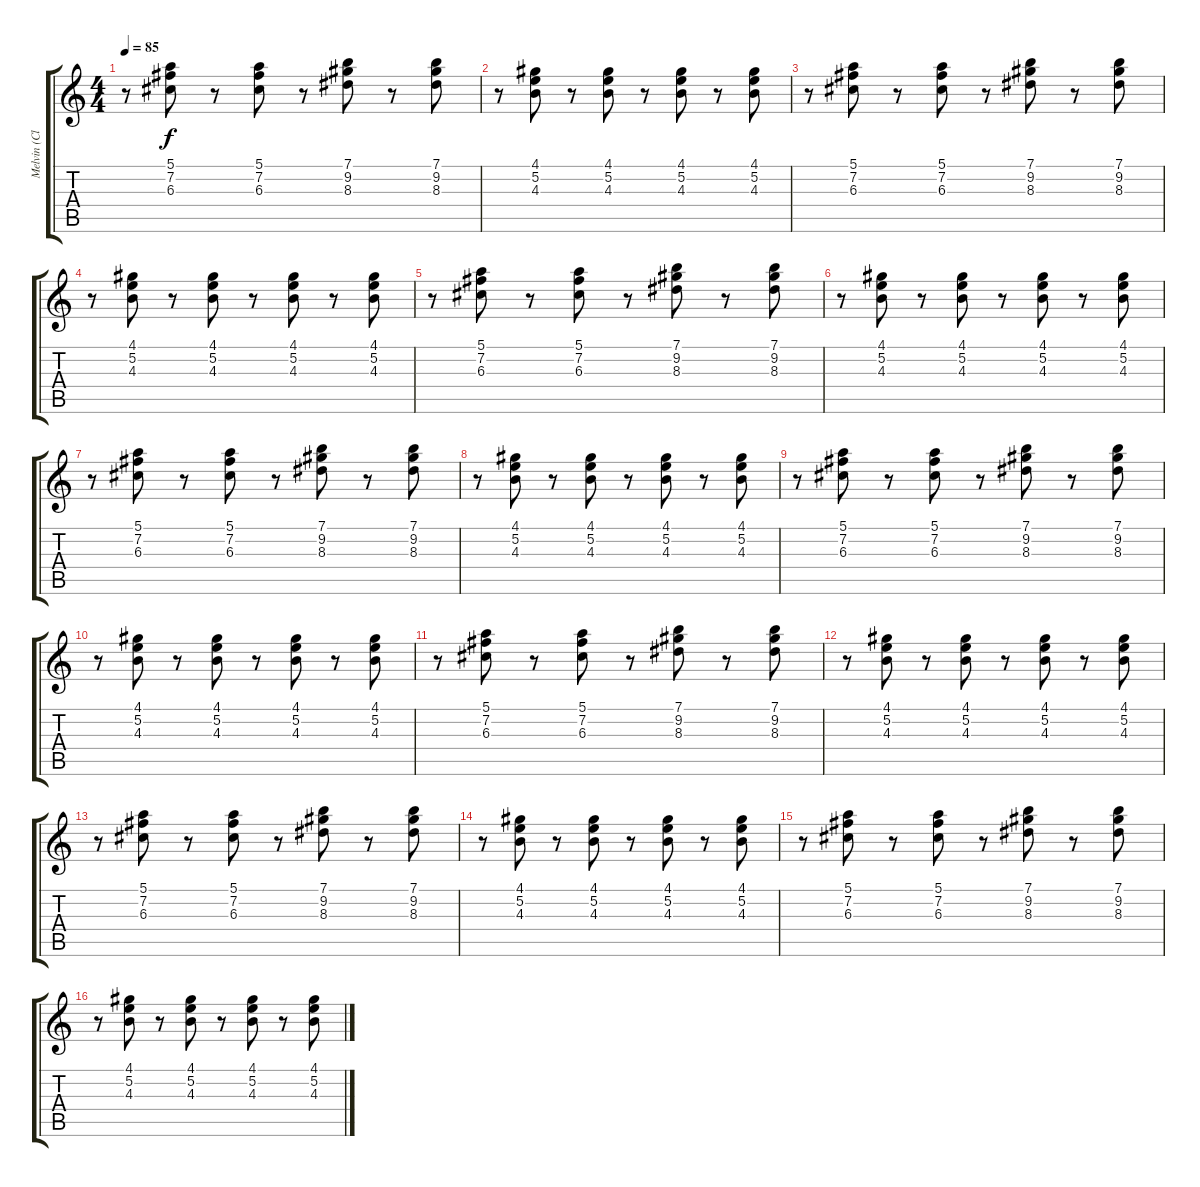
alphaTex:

\track ("Melvin (Clean Guitar)" "Melvin (Cl") {instrument electricguitarclean}
\staff {score tabs}
\tuning (E4 B3 G3 D3 A2 E2) {hide}
\ts (4 4)
\tempo 85
\clef g2
\ks c
r.8{dy f} (5.1 7.2 6.3).8 r.8 (5.1 7.2 6.3).8 r.8 (7.1 9.2 8.3).8 r.8 (7.1 9.2 8.3).8 |
r.8 (4.1 5.2 4.3).8 r.8 (4.1 5.2 4.3).8 r.8 (4.1 5.2 4.3).8 r.8 (4.1 5.2 4.3).8 |
r.8 (5.1 7.2 6.3).8 r.8 (5.1 7.2 6.3).8 r.8 (7.1 9.2 8.3).8 r.8 (7.1 9.2 8.3).8 |
r.8 (4.1 5.2 4.3).8 r.8 (4.1 5.2 4.3).8 r.8 (4.1 5.2 4.3).8 r.8 (4.1 5.2 4.3).8 |
r.8 (5.1 7.2 6.3).8 r.8 (5.1 7.2 6.3).8 r.8 (7.1 9.2 8.3).8 r.8 (7.1 9.2 8.3).8 |
r.8 (4.1 5.2 4.3).8 r.8 (4.1 5.2 4.3).8 r.8 (4.1 5.2 4.3).8 r.8 (4.1 5.2 4.3).8 |
r.8 (5.1 7.2 6.3).8 r.8 (5.1 7.2 6.3).8 r.8 (7.1 9.2 8.3).8 r.8 (7.1 9.2 8.3).8 |
r.8 (4.1 5.2 4.3).8 r.8 (4.1 5.2 4.3).8 r.8 (4.1 5.2 4.3).8 r.8 (4.1 5.2 4.3).8 |
r.8 (5.1 7.2 6.3).8 r.8 (5.1 7.2 6.3).8 r.8 (7.1 9.2 8.3).8 r.8 (7.1 9.2 8.3).8 |
r.8 (4.1 5.2 4.3).8 r.8 (4.1 5.2 4.3).8 r.8 (4.1 5.2 4.3).8 r.8 (4.1 5.2 4.3).8 |
r.8 (5.1 7.2 6.3).8 r.8 (5.1 7.2 6.3).8 r.8 (7.1 9.2 8.3).8 r.8 (7.1 9.2 8.3).8 |
r.8 (4.1 5.2 4.3).8 r.8 (4.1 5.2 4.3).8 r.8 (4.1 5.2 4.3).8 r.8 (4.1 5.2 4.3).8 |
r.8 (5.1 7.2 6.3).8 r.8 (5.1 7.2 6.3).8 r.8 (7.1 9.2 8.3).8 r.8 (7.1 9.2 8.3).8 |
r.8 (4.1 5.2 4.3).8 r.8 (4.1 5.2 4.3).8 r.8 (4.1 5.2 4.3).8 r.8 (4.1 5.2 4.3).8 |
r.8 (5.1 7.2 6.3).8 r.8 (5.1 7.2 6.3).8 r.8 (7.1 9.2 8.3).8 r.8 (7.1 9.2 8.3).8 |
r.8 (4.1 5.2 4.3).8 r.8 (4.1 5.2 4.3).8 r.8 (4.1 5.2 4.3).8 r.8 (4.1 5.2 4.3).8
